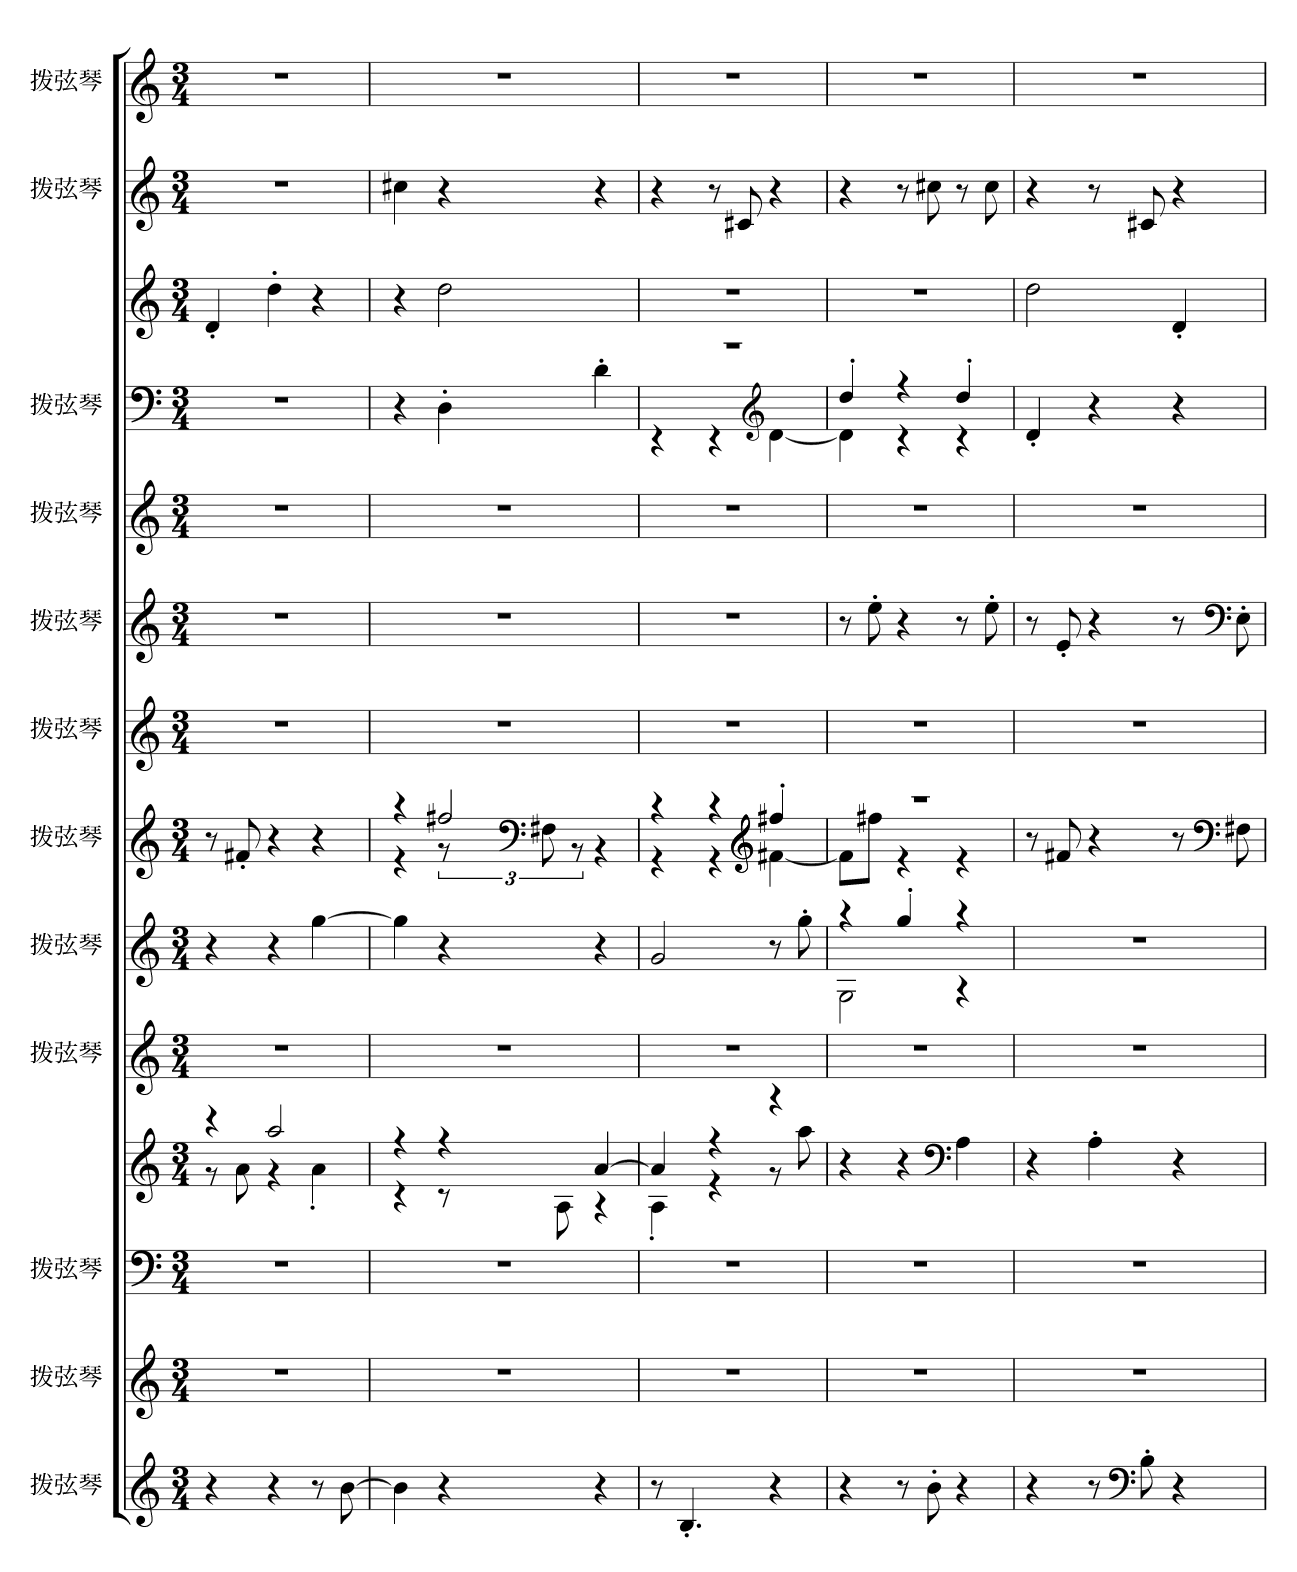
**kern	**kern	**kern	**kern	**kern	**kern	**kern	**kern	**kern	**kern	**kern	**kern	**kern	**kern
*part12	*part11	*part10	*part10	*part9	*part8	*part7	*part6	*part5	*part4	*part3	*part3	*part2	*part1
*staff14	*staff13	*staff12	*staff11	*staff10	*staff9	*staff8	*staff7	*staff6	*staff5	*staff4	*staff3	*staff2	*staff1
*I"拨弦琴	*I"拨弦琴	*I"拨弦琴	*	*I"拨弦琴	*I"拨弦琴	*I"拨弦琴	*I"拨弦琴	*I"拨弦琴	*I"拨弦琴	*I"拨弦琴	*	*I"拨弦琴	*I"拨弦琴
*clefG2	*clefG2	*clefF4	*clefG2	*clefG2	*clefG2	*clefG2	*clefG2	*clefG2	*clefG2	*clefF4	*clefG2	*clefG2	*clefG2
*k[]	*k[]	*k[]	*k[]	*k[]	*k[]	*k[]	*k[]	*k[]	*k[]	*k[]	*k[]	*k[]	*k[]
*M3/4	*M3/4	*M3/4	*M3/4	*M3/4	*M3/4	*M3/4	*M3/4	*M3/4	*M3/4	*M3/4	*M3/4	*M3/4	*M3/4
*MM175	*MM175	*MM175	*MM175	*MM175	*MM175	*MM175	*MM175	*MM175	*MM175	*MM175	*MM175	*MM175	*MM175
=1	=1	=1	=1	=1	=1	=1	=1	=1	=1	=1	=1	=1	=1
*	*	*	*^	*	*	*	*	*	*	*	*	*	*
4r	2.r	2.r	4r	8r	2.r	4r	8r	2.r	2.r	2.r	2.r	4d'/	2.r	2.r
.	.	.	.	8a\	.	.	8f#X'/	.	.	.	.	.	.	.
4r	.	.	2aa/	4r	.	4r	4r	.	.	.	.	4dd'\	.	.
8r	.	.	.	4a'\	.	[4gg\	4r	.	.	.	.	4r	.	.
[8b\	.	.	.	.	.	.	.	.	.	.	.	.	.	.
=2	=2	=2	=2	=2	=2	=2	=2	=2	=2	=2	=2	=2	=2	=2
*	*	*	*	*	*	*	*^	*	*	*	*	*	*	*
4b\]	2.r	2.r	4r	4r	2.r	4gg\]	4r	4r	2.r	2.r	2.r	4r	4r	4cc#X\	2.r
4r	.	.	4r	8r	.	4r	2ff#X/	12r	.	.	.	4D'\	2dd\	4r	.
*	*	*	*	*	*	*	*clefF4	*	*	*	*	*	*	*	*
.	.	.	.	.	.	.	.	12F#X\	.	.	.	.	.	.	.
.	.	.	.	8A\	.	.	.	.	.	.	.	.	.	.	.
.	.	.	.	.	.	.	.	12r	.	.	.	.	.	.	.
4r	.	.	[4a/	4r	.	4r	.	4r	.	.	.	4d'\	.	4r	.
=3	=3	=3	=3	=3	=3	=3	=3	=3	=3	=3	=3	=3	=3	=3	=3
*	*	*	*	*	*	*	*	*	*	*	*	*^	*	*	*
8r	2.r	2.r	4a/]	4A'\	2.r	2g/	4r	4r	2.r	2.r	2.r	2.r	4r	2.r	4r	2.r
4.B'/	.	.	.	.	.	.	.	.	.	.	.	.	.	.	.	.
.	.	.	4r	4r	.	.	4r	4r	.	.	.	.	4r	.	8r	.
.	.	.	.	.	.	.	.	.	.	.	.	.	.	.	8c#X/	.
*	*	*	*	*	*	*	*clefG2	*	*	*	*	*clefG2	*	*	*	*
4r	.	.	4r	8r	.	8r	4ff#X'/	[4f#X\	.	.	.	.	[4d\	.	4r	.
.	.	.	.	8aa\	.	8gg'\	.	.	.	.	.	.	.	.	.	.
*	*	*	*v	*v	*	*	*	*	*	*	*	*	*	*	*	*
=4	=4	=4	=4	=4	=4	=4	=4	=4	=4	=4	=4	=4	=4	=4	=4
*	*	*	*	*	*^	*	*	*	*	*	*	*	*	*	*
4r	2.r	2.r	4r	2.r	4r	2G\	2.r	8f#\L]	2.r	8r	2.r	4dd'/	4d\]	2.r	4r	2.r
.	.	.	.	.	.	.	.	8ff#X\J	.	8ee'\	.	.	.	.	.	.
8r	.	.	4r	.	4gg'/	.	.	4r	.	4r	.	4r	4r	.	8r	.
8b'\	.	.	.	.	.	.	.	.	.	.	.	.	.	.	8cc#X\	.
*	*	*	*clefF4	*	*	*	*	*	*	*	*	*	*	*	*	*
4r	.	.	4A\	.	4r	4r	.	4r	.	8r	.	4dd'/	4r	.	8r	.
.	.	.	.	.	.	.	.	.	.	8ee'\	.	.	.	.	8cc#\	.
*	*	*	*	*	*v	*v	*	*	*	*	*	*v	*v	*	*	*
*	*	*	*	*	*	*v	*v	*	*	*	*	*	*	*
!!LO:PB:g=z
=5	=5	=5	=5	=5	=5	=5	=5	=5	=5	=5	=5	=5	=5
4r	2.r	2.r	4r	2.r	2.r	8r	2.r	8r	2.r	4d'/	2dd\	4r	2.r
.	.	.	.	.	.	8f#X/	.	8e'/	.	.	.	.	.
8r	.	.	4A'\	.	.	4r	.	4r	.	4r	.	8r	.
*clefF4	*	*	*	*	*	*	*	*	*	*	*	*	*
8B'\	.	.	.	.	.	.	.	.	.	.	.	8c#X/	.
4r	.	.	4r	.	.	8r	.	8r	.	4r	4d'/	4r	.
*	*	*	*	*	*	*clefF4	*	*clefF4	*	*	*	*	*
.	.	.	.	.	.	8F#X\	.	8E'\	.	.	.	.	.
=	=	=	=	=	=	=	=	=	=	=	=	=	=
*-	*-	*-	*-	*-	*-	*-	*-	*-	*-	*-	*-	*-	*-
